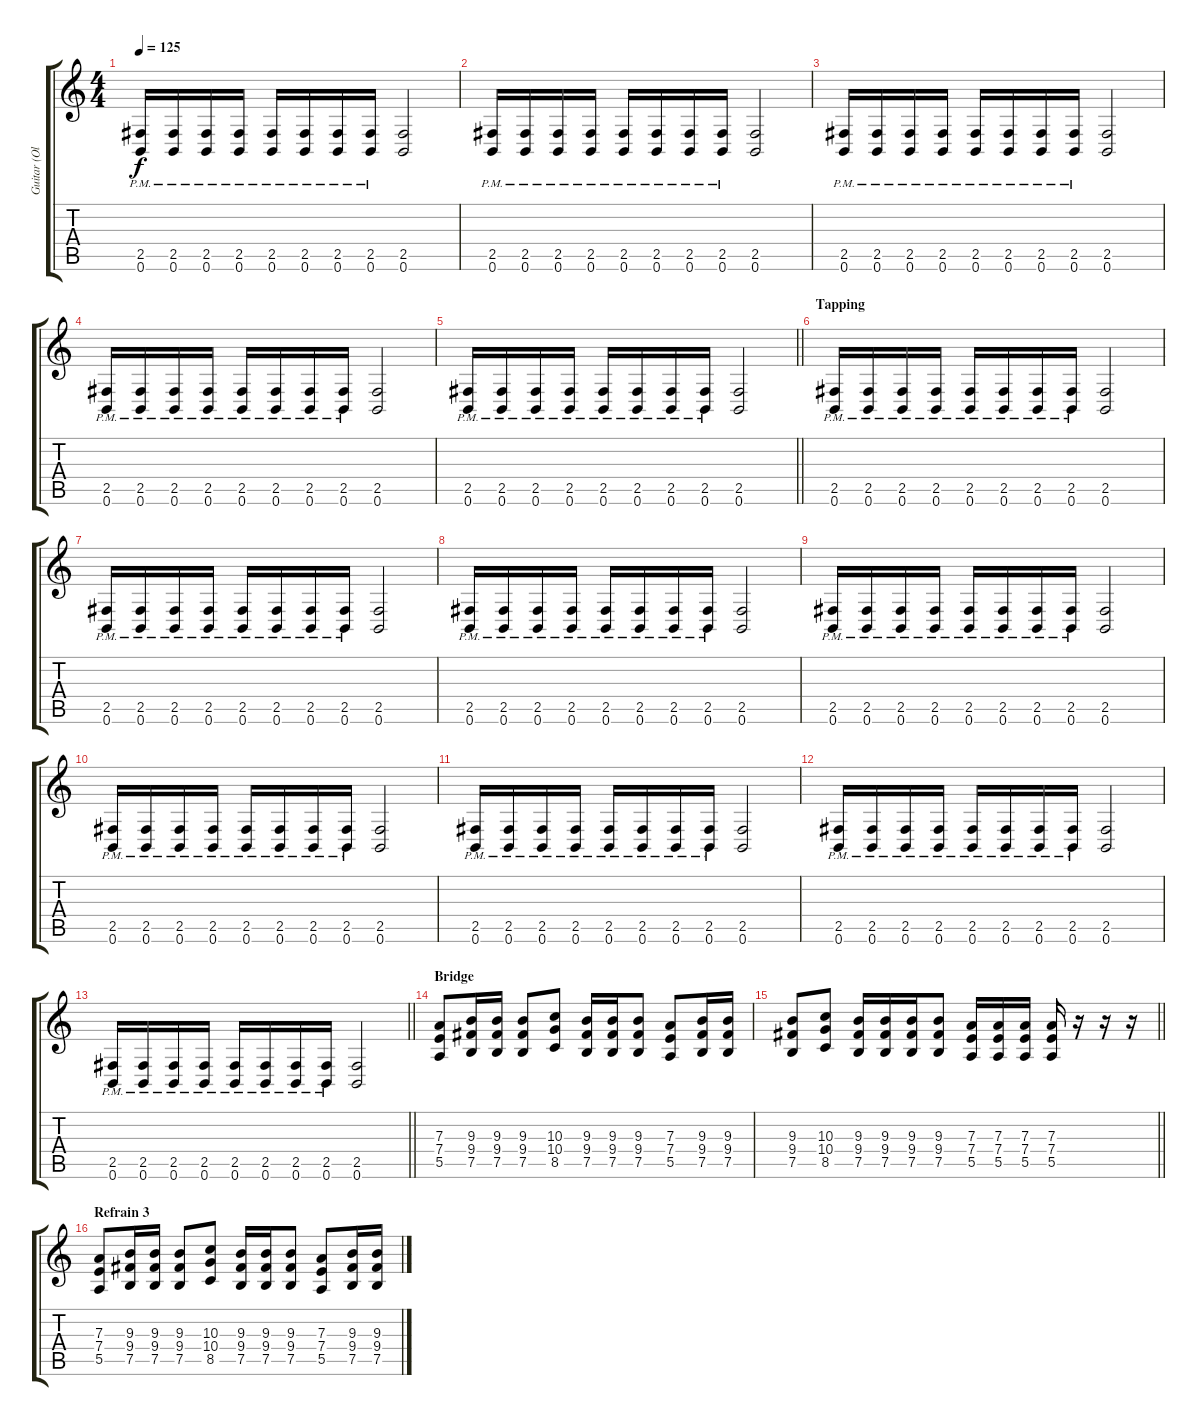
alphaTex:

\track ("Guitar (Ole)" "Guitar (Ol") {instrument distortionguitar}
\staff {score tabs}
\tuning (B3 Gb3 D3 A2 E2 B1) {hide}
\ts (4 4)
\tempo 125
\clef g2
\ks c
(2.5{pm} 0.6{pm}).16{dy f} (2.5{pm} 0.6{pm}).16 (2.5{pm} 0.6{pm}).16 (2.5{pm} 0.6{pm}).16 (2.5{pm} 0.6{pm}).16 (2.5{pm} 0.6{pm}).16 (2.5{pm} 0.6{pm}).16 (2.5{pm} 0.6{pm}).16 (2.5 0.6).2 |
(2.5{pm} 0.6{pm}).16 (2.5{pm} 0.6{pm}).16 (2.5{pm} 0.6{pm}).16 (2.5{pm} 0.6{pm}).16 (2.5{pm} 0.6{pm}).16 (2.5{pm} 0.6{pm}).16 (2.5{pm} 0.6{pm}).16 (2.5{pm} 0.6{pm}).16 (2.5 0.6).2 |
(2.5{pm} 0.6{pm}).16 (2.5{pm} 0.6{pm}).16 (2.5{pm} 0.6{pm}).16 (2.5{pm} 0.6{pm}).16 (2.5{pm} 0.6{pm}).16 (2.5{pm} 0.6{pm}).16 (2.5{pm} 0.6{pm}).16 (2.5{pm} 0.6{pm}).16 (2.5 0.6).2 |
(2.5{pm} 0.6{pm}).16 (2.5{pm} 0.6{pm}).16 (2.5{pm} 0.6{pm}).16 (2.5{pm} 0.6{pm}).16 (2.5{pm} 0.6{pm}).16 (2.5{pm} 0.6{pm}).16 (2.5{pm} 0.6{pm}).16 (2.5{pm} 0.6{pm}).16 (2.5 0.6).2 |
\barLineRight lightlight
(2.5{pm} 0.6{pm}).16 (2.5{pm} 0.6{pm}).16 (2.5{pm} 0.6{pm}).16 (2.5{pm} 0.6{pm}).16 (2.5{pm} 0.6{pm}).16 (2.5{pm} 0.6{pm}).16 (2.5{pm} 0.6{pm}).16 (2.5{pm} 0.6{pm}).16 (2.5 0.6).2 |
\section ("" "Tapping")
(2.5{pm} 0.6{pm}).16 (2.5{pm} 0.6{pm}).16 (2.5{pm} 0.6{pm}).16 (2.5{pm} 0.6{pm}).16 (2.5{pm} 0.6{pm}).16 (2.5{pm} 0.6{pm}).16 (2.5{pm} 0.6{pm}).16 (2.5{pm} 0.6{pm}).16 (2.5 0.6).2 |
(2.5{pm} 0.6{pm}).16 (2.5{pm} 0.6{pm}).16 (2.5{pm} 0.6{pm}).16 (2.5{pm} 0.6{pm}).16 (2.5{pm} 0.6{pm}).16 (2.5{pm} 0.6{pm}).16 (2.5{pm} 0.6{pm}).16 (2.5{pm} 0.6{pm}).16 (2.5 0.6).2 |
(2.5{pm} 0.6{pm}).16 (2.5{pm} 0.6{pm}).16 (2.5{pm} 0.6{pm}).16 (2.5{pm} 0.6{pm}).16 (2.5{pm} 0.6{pm}).16 (2.5{pm} 0.6{pm}).16 (2.5{pm} 0.6{pm}).16 (2.5{pm} 0.6{pm}).16 (2.5 0.6).2 |
(2.5{pm} 0.6{pm}).16 (2.5{pm} 0.6{pm}).16 (2.5{pm} 0.6{pm}).16 (2.5{pm} 0.6{pm}).16 (2.5{pm} 0.6{pm}).16 (2.5{pm} 0.6{pm}).16 (2.5{pm} 0.6{pm}).16 (2.5{pm} 0.6{pm}).16 (2.5 0.6).2 |
(2.5{pm} 0.6{pm}).16 (2.5{pm} 0.6{pm}).16 (2.5{pm} 0.6{pm}).16 (2.5{pm} 0.6{pm}).16 (2.5{pm} 0.6{pm}).16 (2.5{pm} 0.6{pm}).16 (2.5{pm} 0.6{pm}).16 (2.5{pm} 0.6{pm}).16 (2.5 0.6).2 |
(2.5{pm} 0.6{pm}).16 (2.5{pm} 0.6{pm}).16 (2.5{pm} 0.6{pm}).16 (2.5{pm} 0.6{pm}).16 (2.5{pm} 0.6{pm}).16 (2.5{pm} 0.6{pm}).16 (2.5{pm} 0.6{pm}).16 (2.5{pm} 0.6{pm}).16 (2.5 0.6).2 |
(2.5{pm} 0.6{pm}).16 (2.5{pm} 0.6{pm}).16 (2.5{pm} 0.6{pm}).16 (2.5{pm} 0.6{pm}).16 (2.5{pm} 0.6{pm}).16 (2.5{pm} 0.6{pm}).16 (2.5{pm} 0.6{pm}).16 (2.5{pm} 0.6{pm}).16 (2.5 0.6).2 |
\barLineRight lightlight
(2.5{pm} 0.6{pm}).16 (2.5{pm} 0.6{pm}).16 (2.5{pm} 0.6{pm}).16 (2.5{pm} 0.6{pm}).16 (2.5{pm} 0.6{pm}).16 (2.5{pm} 0.6{pm}).16 (2.5{pm} 0.6{pm}).16 (2.5{pm} 0.6{pm}).16 (2.5 0.6).2 |
\section ("" "Bridge")
(7.3 7.4 5.5).8 (9.3 9.4 7.5).16 (9.3 9.4 7.5).16 (9.3 9.4 7.5).8 (10.3 10.4 8.5).8 (9.3 9.4 7.5).16 (9.3 9.4 7.5).16 (9.3 9.4 7.5).8 (7.3 7.4 5.5).8 (9.3 9.4 7.5).16 (9.3 9.4 7.5).16 |
\barLineRight lightlight
(9.3 9.4 7.5).8 (10.3 10.4 8.5).8 (9.3 9.4 7.5).16 (9.3 9.4 7.5).16 (9.3 9.4 7.5).16 (9.3 9.4 7.5).8 (7.3 7.4 5.5).16 (7.3 7.4 5.5).16 (7.3 7.4 5.5).16 (7.3 7.4 5.5).16 r.16 r.16 r.16 |
\section ("" "Refrain 3")
(7.3 7.4 5.5).8 (9.3 9.4 7.5).16 (9.3 9.4 7.5).16 (9.3 9.4 7.5).8 (10.3 10.4 8.5).8 (9.3 9.4 7.5).16 (9.3 9.4 7.5).16 (9.3 9.4 7.5).8 (7.3 7.4 5.5).8 (9.3 9.4 7.5).16 (9.3 9.4 7.5).16
